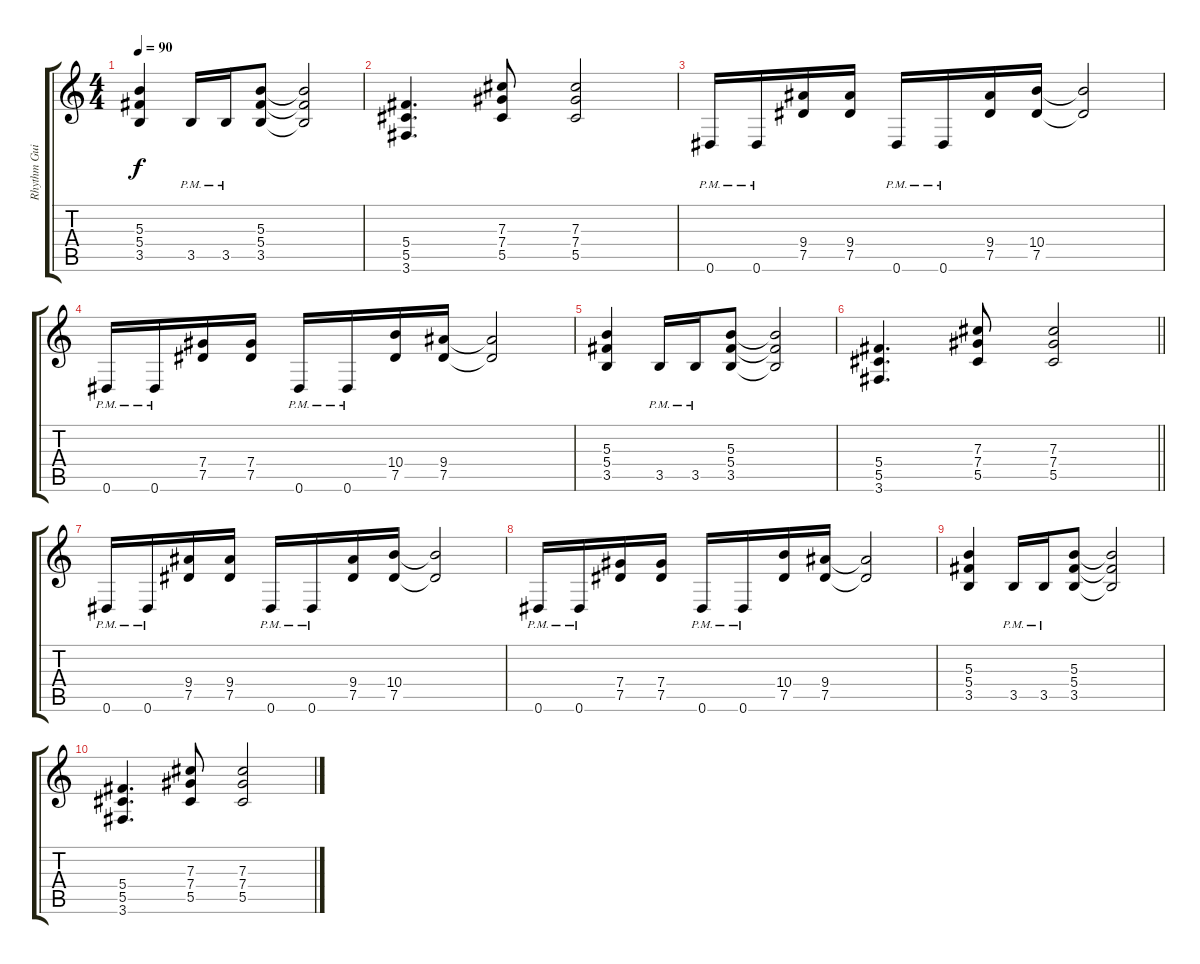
\track ("Rhythm Guitar" "Rhythm Gui") {instrument distortionguitar}
\staff {score tabs}
\tuning (Eb4 Bb3 Gb3 Db3 Ab2 Eb2) {hide}
\ts (4 4)
\tempo 90
\clef g2
\ks c
(5.3 5.4 3.5).4{dy f} 3.5{pm}.16 3.5{pm}.16 (5.3 5.4 3.5).8 (5.3{t} 5.4{t} 3.5{t}).2 |
(5.4 5.5 3.6).4{d} (7.3 7.4 5.5).8 (7.3 7.4 5.5).2 |
0.6{pm}.16 0.6{pm}.16 (9.4 7.5).16 (9.4 7.5).16 0.6{pm}.16 0.6{pm}.16 (9.4 7.5).16 (10.4 7.5).16 (10.4{t} 7.5{t}).2 |
0.6{pm}.16 0.6{pm}.16 (7.4 7.5).16 (7.4 7.5).16 0.6{pm}.16 0.6{pm}.16 (10.4 7.5).16 (9.4 7.5).16 (9.4{t} 7.5{t}).2 |
(5.3 5.4 3.5).4 3.5{pm}.16 3.5{pm}.16 (5.3 5.4 3.5).8 (5.3{t} 5.4{t} 3.5{t}).2 |
\barLineRight lightlight
(5.4 5.5 3.6).4{d} (7.3 7.4 5.5).8 (7.3 7.4 5.5).2 |
0.6{pm}.16{volume 0} 0.6{pm}.16 (9.4 7.5).16 (9.4 7.5).16 0.6{pm}.16 0.6{pm}.16 (9.4 7.5).16 (10.4 7.5).16 (10.4{t} 7.5{t}).2 |
0.6{pm}.16 0.6{pm}.16 (7.4 7.5).16 (7.4 7.5).16 0.6{pm}.16 0.6{pm}.16 (10.4 7.5).16 (9.4 7.5).16 (9.4{t} 7.5{t}).2 |
(5.3 5.4 3.5).4 3.5{pm}.16 3.5{pm}.16 (5.3 5.4 3.5).8 (5.3{t} 5.4{t} 3.5{t}).2 |
(5.4 5.5 3.6).4{d} (7.3 7.4 5.5).8 (7.3 7.4 5.5).2
